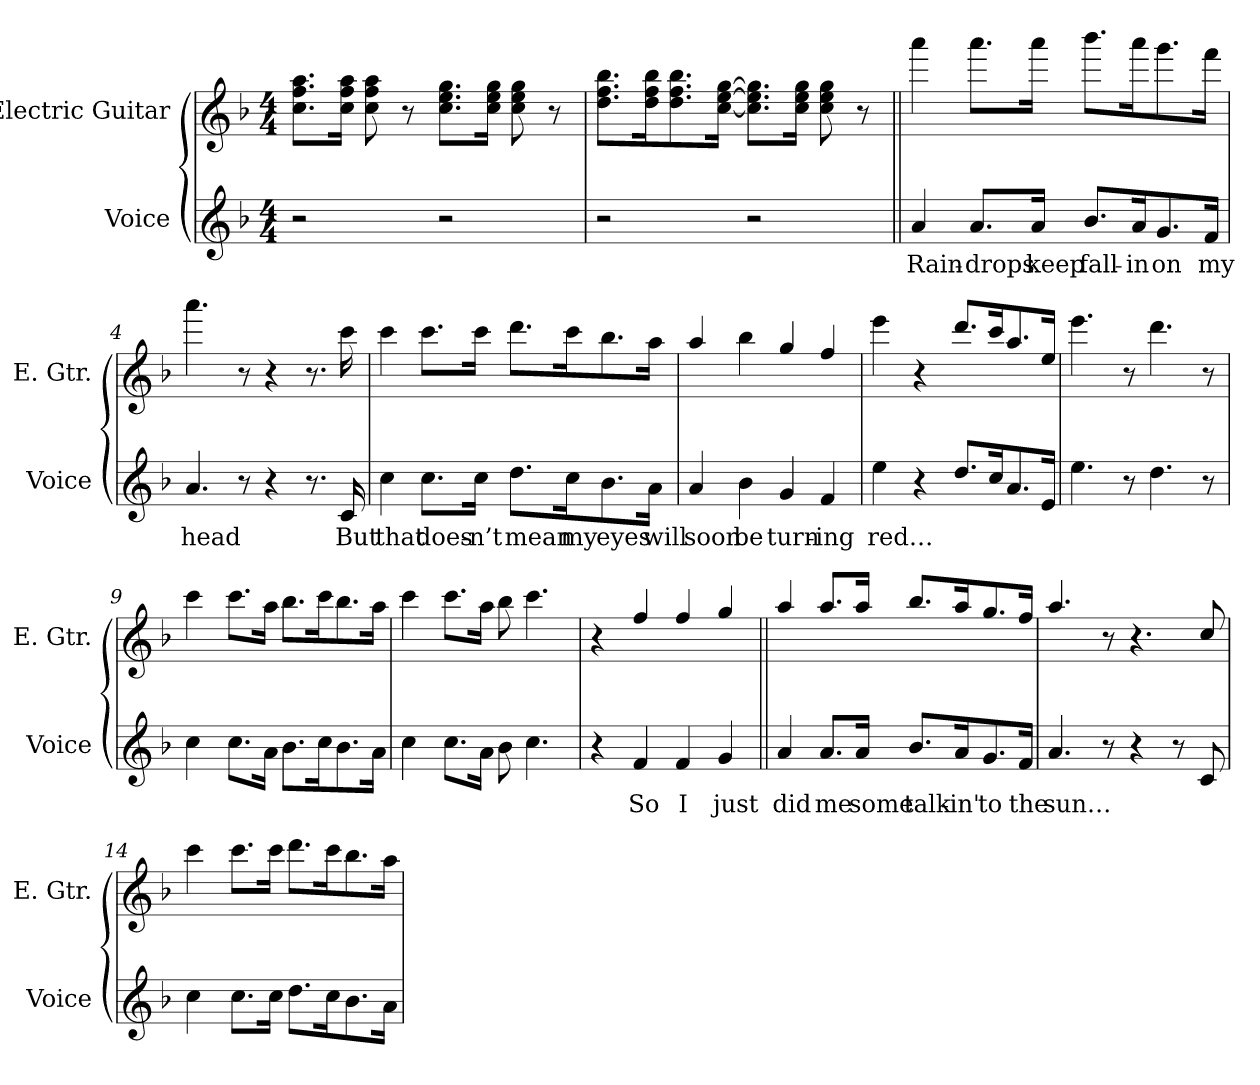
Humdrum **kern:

**kern	**text	**kern
*part2	*part2	*part1
*staff2	*staff2	*staff1
*I"Voice	*	*I"Electric Guitar
*I'Voice	*	*I'E. Gtr.
!!LO:PB:g=z
*clefG2	*	*clefG2
*	*	*ITrd7c12
*k[b-]	*	*k[b-]
*F:	*	*F:
*M4/4	*	*M4/4
=1	=1	=1
2r	.	8.ci\ 8.fi 8.aiL
.	.	16ci\ 16fi 16aiJk
.	.	8ci\ 8fi 8ai
.	.	8r
2r	.	8.ci\ 8.ei 8.giL
.	.	16ci\ 16ei 16giJk
.	.	8ci\ 8ei 8gi
.	.	8r
=2	=2	=2
2r	.	8.di\ 8.fi 8.b-iL
.	.	16di\ 16fi 16b-ik
.	.	8.di\ 8.fi 8.b-i
.	.	[<16ci\ [>16ei [>16giJk
2r	.	8.ci\] 8.ei] 8.gi]L
.	.	16ci\ 16ei 16giJk
.	.	8ci\ 8ei 8gi
.	.	8r
!!LO:LB:g=z
=3||	=3||	=3||
!	!LO:LY:b:color=#0055FF	!
4ai/	Rain-	4aai\
!	!LO:LY:b:color=#0055FF	!
8.ai/L	-drops	8.aai\L
!	!LO:LY:b:color=#0055FF	!
16ai/Jk	keep	16aai\Jk
!	!LO:LY:b:color=#0055FF	!
8.b-i/L	fall-	8.bb-i\L
!	!LO:LY:b:color=#0055FF	!
16ai/k	-in	16aai\k
!	!LO:LY:b:color=#0055FF	!
8.gi/	on	8.ggi\
!	!LO:LY:b:color=#0055FF	!
16fi/Jk	my	16ffi\Jk
=4	=4	=4
!	!LO:LY:b:color=#0055FF	!
4.ai/	head	4.aai\
8r	.	8r
4r	.	4r
8.r	.	8.r
!	!LO:LY:b:color=#0055FF	!
16ci/	But	16cci\
=5	=5	=5
!	!LO:LY:b:color=#0055FF	!
4cci\	that	4cci\
!	!LO:LY:b:color=#0055FF	!
8.cci\L	does-	8.cci\L
!	!LO:LY:b:color=#0055FF	!
16cci\Jk	-n’t	16cci\Jk
!	!LO:LY:b:color=#0055FF	!
8.ddi\L	mean	8.ddi\L
!	!LO:LY:b:color=#0055FF	!
16cci\k	my	16cci\k
!	!LO:LY:b:color=#0055FF	!
8.b-i\	eyes	8.b-i\
!	!LO:LY:b:color=#0055FF	!
16ai\Jk	will	16ai\Jk
=6	=6	=6
!	!LO:LY:b:color=#0055FF	!
4ai/	soon	4ai/
!	!LO:LY:b:color=#0055FF	!
4b-i\	be	4b-i\
!	!LO:LY:b:color=#0055FF	!
4gi/	turn-	4gi/
!	!LO:LY:b:color=#0055FF	!
4fi/	-ing	4fi/
!!LO:LB:g=z
=7	=7	=7
!	!LO:LY:b:color=#0055FF	!
4eei\	red…	4eei\
4r	.	4r
8.ddi/L	.	8.ddi/L
16cci/k	.	16cci/k
8.ai/	.	8.ai/
16ei/Jk	.	16ei/Jk
=8	=8	=8
4.eei\	.	4.eei\
8r	.	8r
4.ddi\	.	4.ddi\
8r	.	8r
=9	=9	=9
4cci\	.	4cci\
8.cci\L	.	8.cci\L
16ai\Jk	.	16ai\Jk
8.b-i\L	.	8.b-i\L
16cci\k	.	16cci\k
8.b-i\	.	8.b-i\
16ai\Jk	.	16ai\Jk
=10	=10	=10
4cci\	.	4cci\
8.cci\L	.	8.cci\L
16ai\Jk	.	16ai\Jk
8b-i\	.	8b-i\
4.cci\	.	4.cci\
=11	=11	=11
4r	.	4r
!	!LO:LY:b:color=#0055FF	!
4fi/	So	4fi/
!	!LO:LY:b:color=#0055FF	!
4fi/	I	4fi/
!	!LO:LY:b:color=#0055FF	!
4gi/	just	4gi/
!!LO:LB:g=z
=12||	=12||	=12||
!	!LO:LY:b:color=#0055FF	!
4ai/	did	4ai/
!	!LO:LY:b:color=#0055FF	!
8.ai/L	me	8.ai/L
!	!LO:LY:b:color=#0055FF	!
16ai/Jk	some	16ai/Jk
!	!LO:LY:b:color=#0055FF	!
8.b-i/L	talk-	8.b-i/L
!	!LO:LY:b:color=#0055FF	!
16ai/k	-in'	16ai/k
!	!LO:LY:b:color=#0055FF	!
8.gi/	to	8.gi/
!	!LO:LY:b:color=#0055FF	!
16fi/Jk	the	16fi/Jk
=13	=13	=13
!	!LO:LY:b:color=#0055FF	!
4.ai/	sun…	4.ai/
8r	.	8r
4r	.	4.r
8r	.	.
8ci/	.	8ci/
=14	=14	=14
4cci\	.	4cci\
8.cci\L	.	8.cci\L
16cci\Jk	.	16cci\Jk
8.ddi\L	.	8.ddi\L
16cci\k	.	16cci\k
8.b-i\	.	8.b-i\
16ai\Jk	.	16ai\Jk
=	=	=
*-	*-	*-
